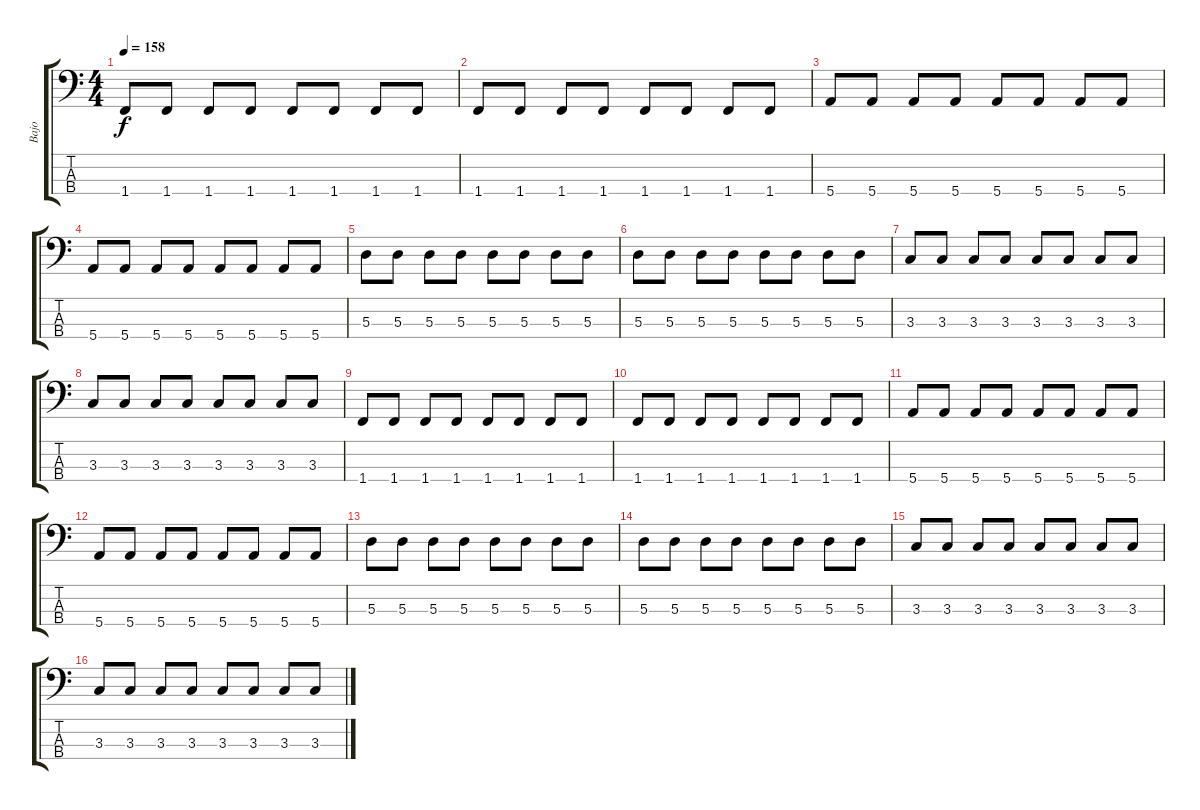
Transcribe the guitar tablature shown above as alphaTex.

\track ("Bajo" "Bajo") {instrument electricbassfinger}
\staff {score tabs}
\tuning (G2 D2 A1 E1) {hide}
\ts (4 4)
\tempo 158
\clef f4
\ks c
1.4.8{dy f} 1.4.8 1.4.8 1.4.8 1.4.8 1.4.8 1.4.8 1.4.8 |
1.4.8 1.4.8 1.4.8 1.4.8 1.4.8 1.4.8 1.4.8 1.4.8 |
5.4.8 5.4.8 5.4.8 5.4.8 5.4.8 5.4.8 5.4.8 5.4.8 |
5.4.8 5.4.8 5.4.8 5.4.8 5.4.8 5.4.8 5.4.8 5.4.8 |
5.3.8 5.3.8 5.3.8 5.3.8 5.3.8 5.3.8 5.3.8 5.3.8 |
5.3.8 5.3.8 5.3.8 5.3.8 5.3.8 5.3.8 5.3.8 5.3.8 |
3.3.8 3.3.8 3.3.8 3.3.8 3.3.8 3.3.8 3.3.8 3.3.8 |
3.3.8 3.3.8 3.3.8 3.3.8 3.3.8 3.3.8 3.3.8 3.3.8 |
1.4.8 1.4.8 1.4.8 1.4.8 1.4.8 1.4.8 1.4.8 1.4.8 |
1.4.8 1.4.8 1.4.8 1.4.8 1.4.8 1.4.8 1.4.8 1.4.8 |
5.4.8 5.4.8 5.4.8 5.4.8 5.4.8 5.4.8 5.4.8 5.4.8 |
5.4.8 5.4.8 5.4.8 5.4.8 5.4.8 5.4.8 5.4.8 5.4.8 |
5.3.8 5.3.8 5.3.8 5.3.8 5.3.8 5.3.8 5.3.8 5.3.8 |
5.3.8 5.3.8 5.3.8 5.3.8 5.3.8 5.3.8 5.3.8 5.3.8 |
3.3.8 3.3.8 3.3.8 3.3.8 3.3.8 3.3.8 3.3.8 3.3.8 |
3.3.8 3.3.8 3.3.8 3.3.8 3.3.8 3.3.8 3.3.8 3.3.8
